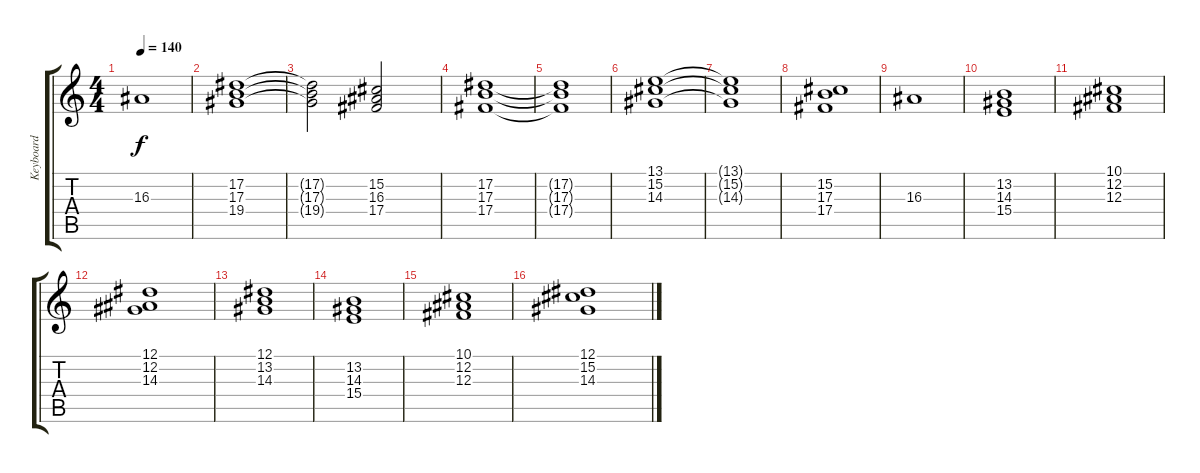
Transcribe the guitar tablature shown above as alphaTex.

\track ("Keyboard" "Keyboard") {instrument stringensemble1}
\staff {score tabs}
\tuning (Eb4 Bb3 Gb3 Db3 Ab2 Eb2) {hide}
\ts (4 4)
\tempo 140
\clef g2
\ks c
16.3.1{dy f} |
(17.2 17.3 19.4).1 |
(17.2{t} 17.3{t} 19.4{t}).2 (15.2 16.3 17.4).2 |
(17.2 17.3 17.4).1 |
(17.2{t} 17.3{t} 17.4{t}).1 |
(13.1 15.2 14.3).1 |
(13.1{t} 15.2{t} 14.3{t}).1 |
(15.2 17.3 17.4).1 |
16.3.1 |
(13.2 14.3 15.4).1 |
(10.1 12.2 12.3).1 |
(12.1 12.2 14.3).1 |
(12.1 13.2 14.3).1 |
(13.2 14.3 15.4).1 |
(10.1 12.2 12.3).1 |
(12.1 15.2 14.3).1
